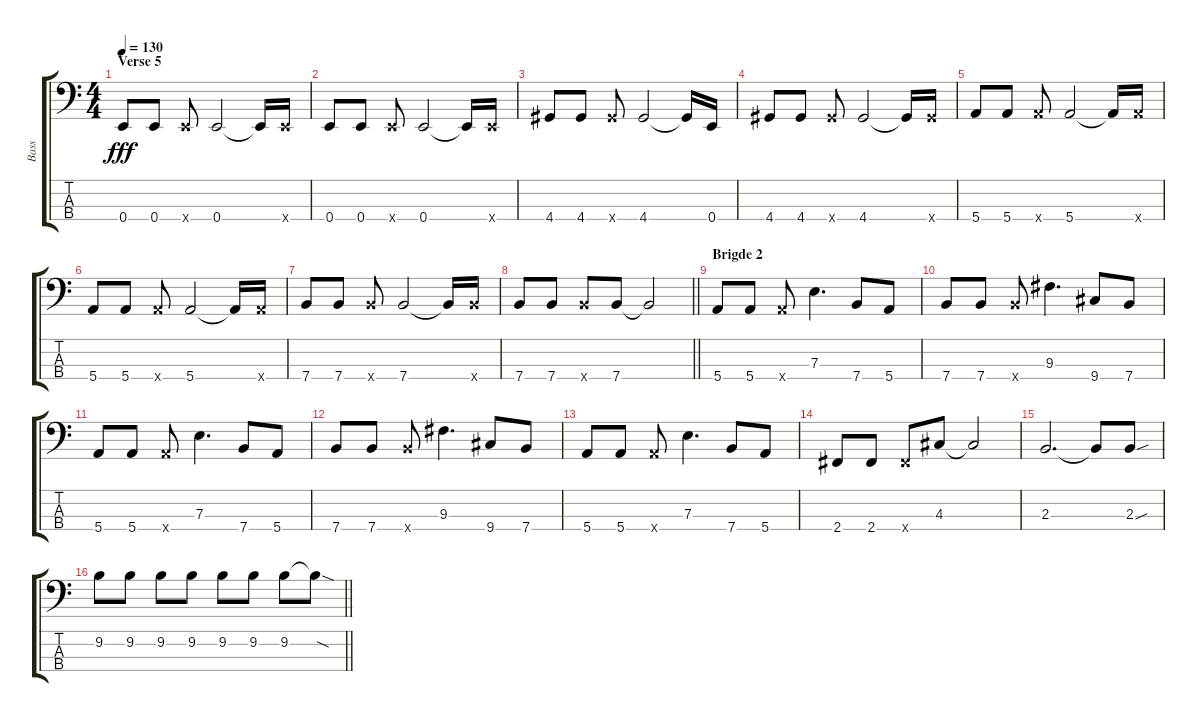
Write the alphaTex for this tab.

\track ("Bass" "Bass") {instrument electricbassfinger}
\staff {score tabs}
\tuning (G2 D2 A1 E1) {hide}
\ts (4 4)
\section ("" "Verse 5")
\tempo 130
\clef f4
\ks c
0.4.8{dy fff} 0.4.8 0.4{x}.8 0.4.2 0.4{t}.16 0.4{x}.16 |
0.4.8 0.4.8 0.4{x}.8 0.4.2 0.4{t}.16 0.4{x}.16 |
4.4.8 4.4.8 4.4{x}.8 4.4.2 4.4{t}.16 0.4.16 |
4.4.8 4.4.8 4.4{x}.8 4.4.2 4.4{t}.16 4.4{x}.16 |
5.4.8 5.4.8 5.4{x}.8 5.4.2 5.4{t}.16 5.4{x}.16 |
5.4.8 5.4.8 5.4{x}.8 5.4.2 5.4{t}.16 5.4{x}.16 |
7.4.8 7.4.8 7.4{x}.8 7.4.2 7.4{t}.16 7.4{x}.16 |
\barLineRight lightlight
7.4.8 7.4.8 7.4{x}.8 7.4.8 7.4{t}.2 |
\section ("" "Brigde 2")
5.4.8 5.4.8 5.4{x}.8 7.3.4{d} 7.4.8 5.4.8 |
7.4.8 7.4.8 7.4{x}.8 9.3.4{d} 9.4.8 7.4.8 |
5.4.8 5.4.8 5.4{x}.8 7.3.4{d} 7.4.8 5.4.8 |
7.4.8 7.4.8 7.4{x}.8 9.3.4{d} 9.4.8 7.4.8 |
5.4.8 5.4.8 5.4{x}.8 7.3.4{d} 7.4.8 5.4.8 |
2.4.8 2.4.8 2.4{x}.8 4.3.8 4.3{t}.2 |
2.3.2{d} 2.3{t}.8 2.3{sou}.8 |
\barLineRight lightlight
9.2.8 9.2.8 9.2.8 9.2.8 9.2.8 9.2.8 9.2.8 9.2{sod t}.8
